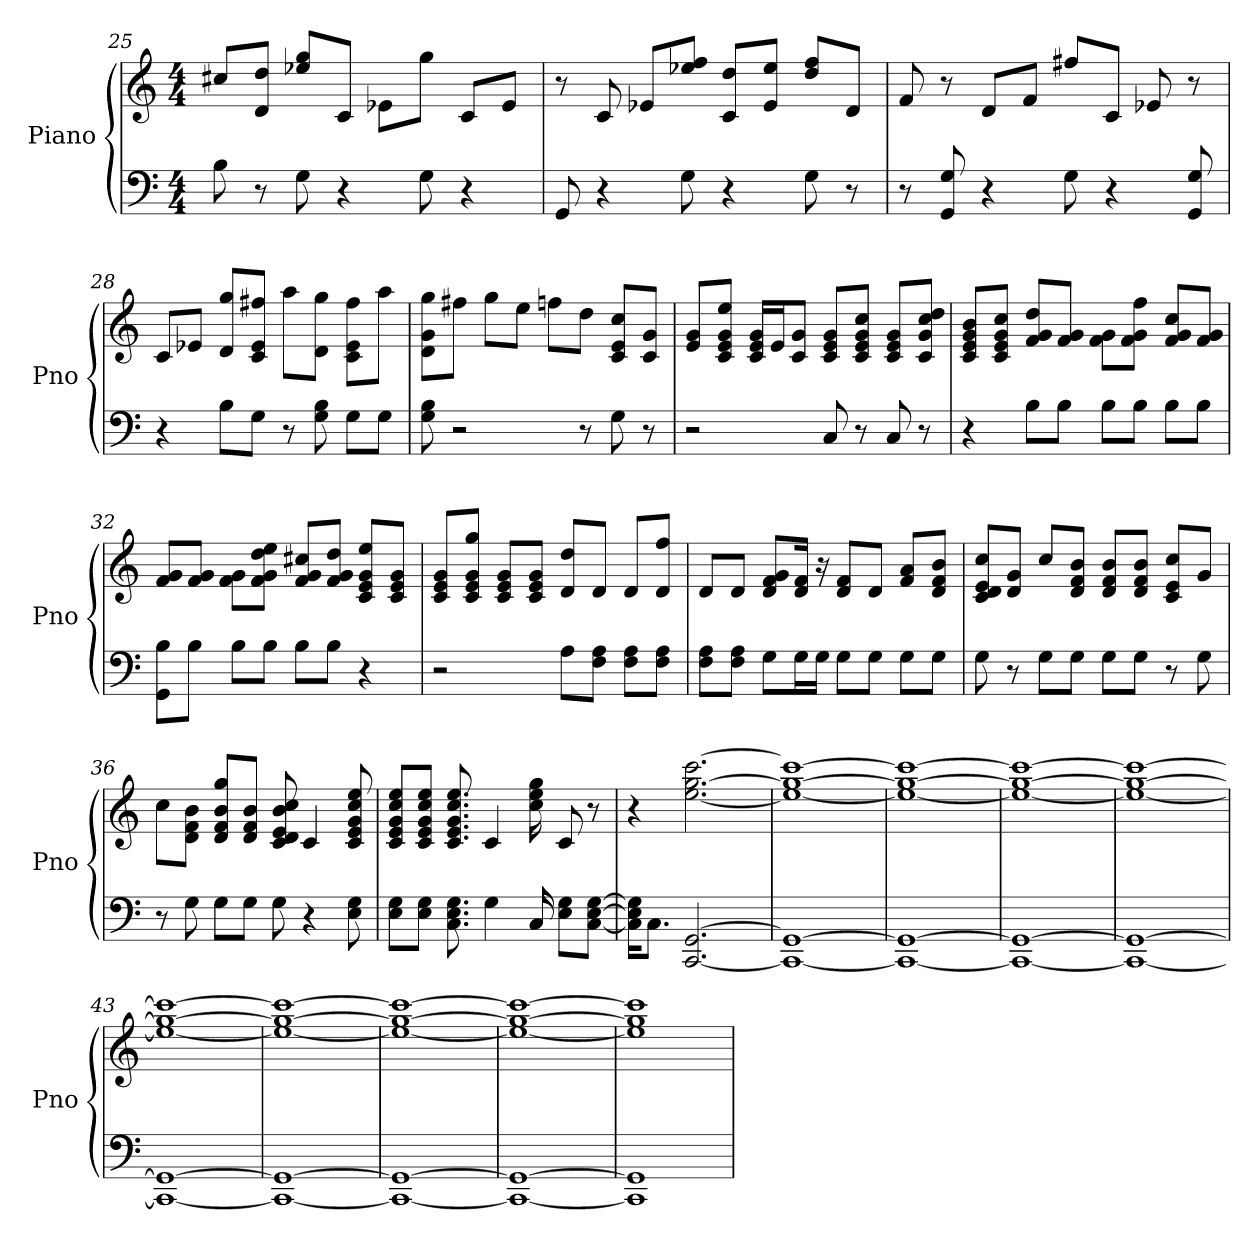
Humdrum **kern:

**kern	**kern
*part1	*part1
*staff2	*staff1
*I"Piano	*
*I'Pno	*
*clefF4	*clefG2
*k[]	*k[]
*C:	*C:
*M4/4	*M4/4
=25	=25
8B	8cc#/L
8r	8dd/ 8d/J
8G	8ee-/ 8gg/L
4r	8c/J
.	8e-\L
8G	8gg\J
4r	8c/L
.	8e-/J
=26	=26
8GG	8r
4r	8c
.	8e-/L
8G	8ff/ 8ee-/J
4r	8dd/ 8c/L
.	8ee-/ 8e-/J
8G	8ff/ 8dd/L
8r	8d/J
=27	=27
8r	8f
8GG 8G	8r
4r	8d/L
.	8f/J
8G	8ff#/L
4r	8c/J
.	8e-
8GG 8G	8r
=28	=28
4r	8c/L
.	8e-/J
8B\L	8gg/ 8d/L
8G\J	8ff#/ 8e-/ 8c/J
8r	8aa\L
8G 8B	8d\ 8gg\J
8G\L	8e-\ 8ff#\ 8c\L
8G\J	8aa\J
=29	=29
8G 8B	8g\ 8d\ 8gg\L
2r	8ff#\J
.	8gg\L
.	8ee\J
.	8ff\L
8r	8dd\J
8G	8c/ 8cc/ 8e/L
8r	8g/ 8c/J
=30	=30
2r	8g/ 8e/L
.	8ee/ 8g/ 8c/ 8e/J
.	16c/ 16e/ 16g/LL
.	16e/J
.	8g/ 8c/J
8C	8e/ 8g/ 8c/L
8r	8e/ 8g/ 8c/ 8cc/J
8C	8e/ 8g/ 8c/L
8r	8c/ 8dd/ 8cc/ 8g/J
=31	=31
4r	8b/ 8c/ 8e/ 8g/L
.	8cc/ 8c/ 8e/ 8g/J
8B\L	8f/ 8g/ 8dd/L
8B\J	8f/ 8g/J
8B\L	8g\ 8f\L
8B\J	8g\ 8f\ 8ff\J
8B\L	8g/ 8cc/ 8f/L
8B\J	8g/ 8f/J
=32	=32
8GG\ 8B\L	8g/ 8f/L
8B\J	8g/ 8f/J
8B\L	8f\ 8g\L
8B\J	8g\ 8dd\ 8f\ 8ee\J
8B\L	8g/ 8f/ 8cc#/L
8B\J	8g/ 8dd/ 8f/J
4r	8g/ 8ee/ 8e/ 8c/L
.	8g/ 8c/ 8e/J
=33	=33
2r	8e/ 8c/ 8g/L
.	8c/ 8g/ 8gg/ 8e/J
.	8c/ 8g/ 8e/L
.	8e/ 8g/ 8c/J
8A\L	8dd/ 8d/L
8A\ 8F\J	8d/J
8A\ 8F\L	8d/L
8A\ 8F\J	8d/ 8ff/J
=34	=34
8F\ 8A\L	8d/L
8A\ 8F\J	8d/J
8G\L	8d/ 8g/ 8f/L
16G\L	16f/ 16d/Jk
16G\JJ	16r
8G\L	8f/ 8d/L
8G\J	8d/J
8G\L	8a/ 8f/L
8G\J	8f/ 8b/ 8d/J
=35	=35
8G	8d/ 8cc/ 8c/ 8e/L
8r	8d/ 8g/J
8G\L	8cc/L
8G\J	8d/ 8b/ 8f/J
8G\L	8f/ 8b/ 8d/L
8G\J	8d/ 8f/ 8b/J
8r	8e/ 8cc/ 8c/L
8G	8g/J
=36	=36
8r	8cc\L
8G	8d\ 8f\ 8b\J
8G\L	8d/ 8gg/ 8f/ 8b/L
8G\J	8b/ 8d/ 8f/J
8G	8e 8cc 8b 8d 8c
4r	4c
8G 8E	8cc 8g 8e 8ee 8c
=37	=37
8G\ 8E\L	8cc/ 8g/ 8e/ 8ee/ 8c/L
8G\ 8E\J	8cc/ 8g/ 8e/ 8ee/ 8c/J
8.G 8.E 8.C	8.cc 8.g 8.e 8.c 8.ee
4G	4c
16C	16ee 16gg 16cc
8G\ 8E\L	8c
[8G\ [8E\ [8C\J	8r
=38	=38
16G]\ 16E]\ 16C]\KL	4r
8.C\J	.
[2.CC [2.GG	[2.ee [2.gg [2.ccc
=39	=39
1CC_ 1GG_	1ee_ 1gg_ 1ccc_
=40	=40
1CC_ 1GG_	1ee_ 1gg_ 1ccc_
=41	=41
1CC_ 1GG_	1ee_ 1gg_ 1ccc_
=42	=42
1CC_ 1GG_	1ee_ 1gg_ 1ccc_
=43	=43
1CC_ 1GG_	1ee_ 1gg_ 1ccc_
=44	=44
1CC_ 1GG_	1ee_ 1gg_ 1ccc_
=45	=45
1CC_ 1GG_	1ee_ 1gg_ 1ccc_
=46	=46
1CC_ 1GG_	1ee_ 1gg_ 1ccc_
=47	=47
1CC] 1GG]	1ee] 1gg] 1ccc]
=	=
*-	*-
